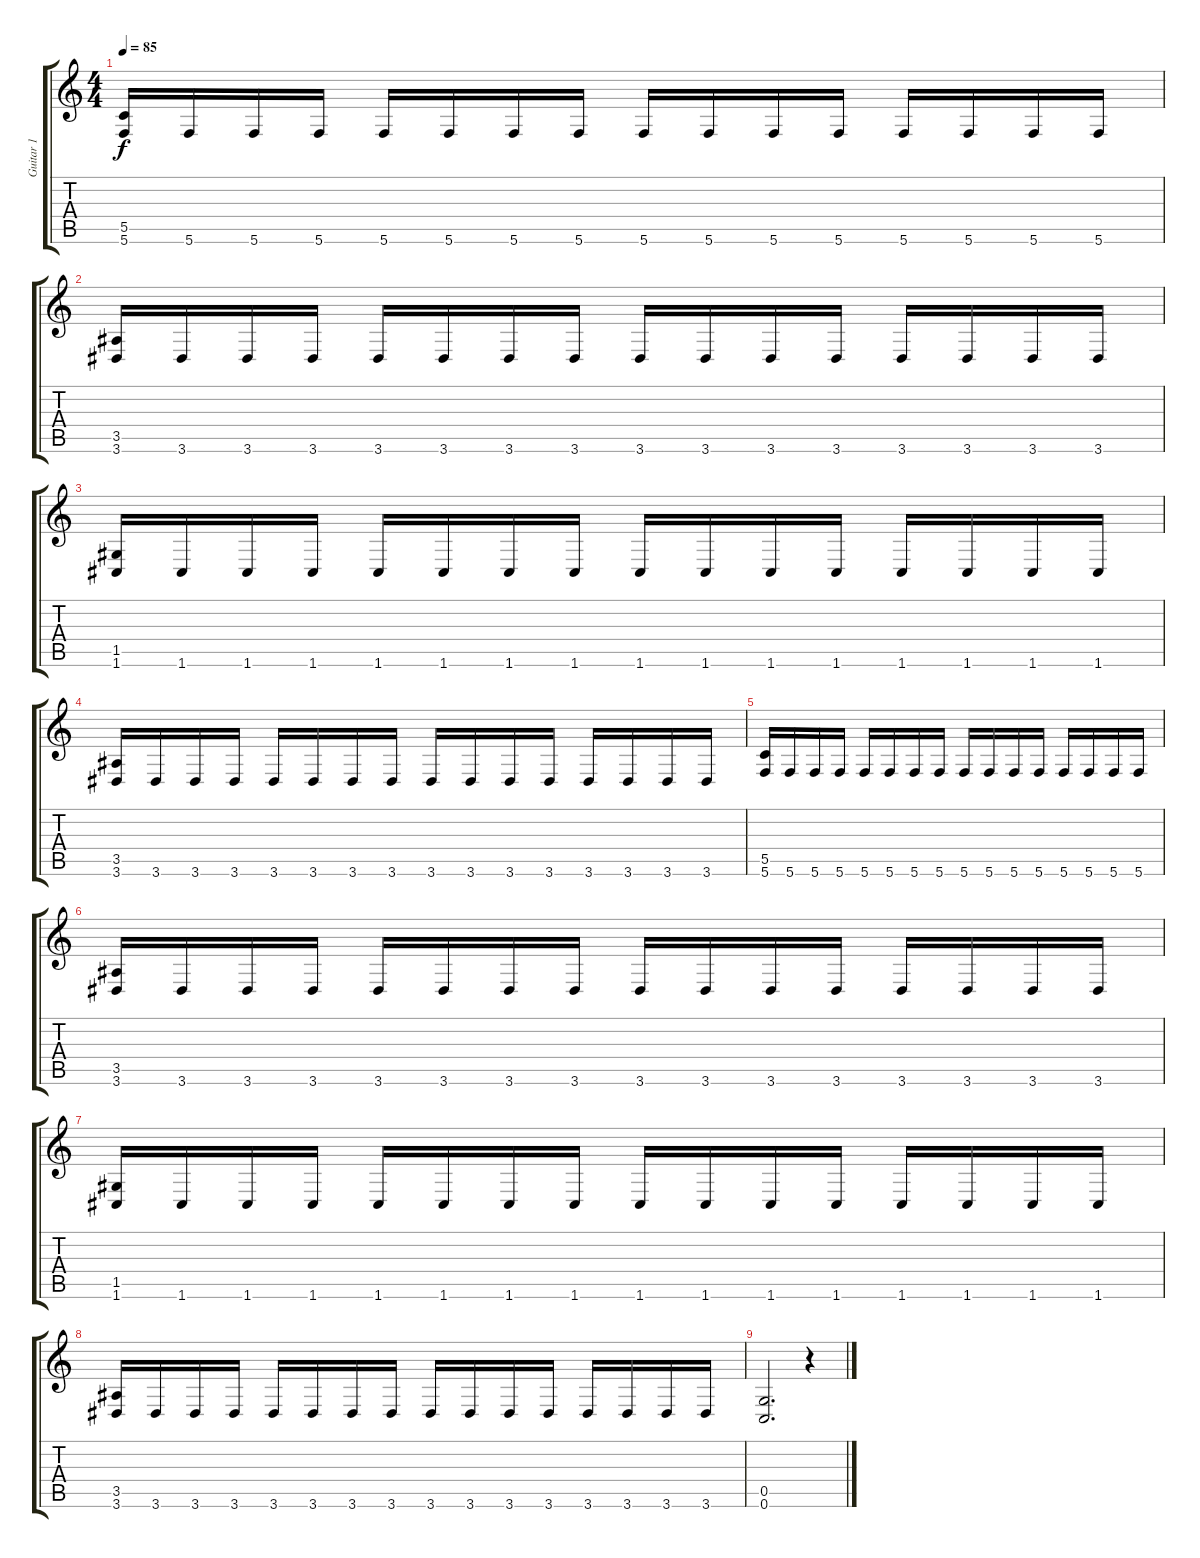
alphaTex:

\track ("Guitar 1" "Guitar 1") {instrument distortionguitar}
\staff {score tabs}
\tuning (D4 A3 F3 C3 G2 C2) {hide}
\ts (4 4)
\tempo 85
\clef g2
\ks c
(5.5 5.6).16{dy f} 5.6.16 5.6.16 5.6.16 5.6.16 5.6.16 5.6.16 5.6.16 5.6.16 5.6.16 5.6.16 5.6.16 5.6.16 5.6.16 5.6.16 5.6.16 |
(3.5 3.6).16 3.6.16 3.6.16 3.6.16 3.6.16 3.6.16 3.6.16 3.6.16 3.6.16 3.6.16 3.6.16 3.6.16 3.6.16 3.6.16 3.6.16 3.6.16 |
(1.5 1.6).16 1.6.16 1.6.16 1.6.16 1.6.16 1.6.16 1.6.16 1.6.16 1.6.16 1.6.16 1.6.16 1.6.16 1.6.16 1.6.16 1.6.16 1.6.16 |
(3.5 3.6).16 3.6.16 3.6.16 3.6.16 3.6.16 3.6.16 3.6.16 3.6.16 3.6.16 3.6.16 3.6.16 3.6.16 3.6.16 3.6.16 3.6.16 3.6.16 |
(5.5 5.6).16 5.6.16 5.6.16 5.6.16 5.6.16 5.6.16 5.6.16 5.6.16 5.6.16 5.6.16 5.6.16 5.6.16 5.6.16 5.6.16 5.6.16 5.6.16 |
(3.5 3.6).16 3.6.16 3.6.16 3.6.16 3.6.16 3.6.16 3.6.16 3.6.16 3.6.16 3.6.16 3.6.16 3.6.16 3.6.16 3.6.16 3.6.16 3.6.16 |
(1.5 1.6).16 1.6.16 1.6.16 1.6.16 1.6.16 1.6.16 1.6.16 1.6.16 1.6.16 1.6.16 1.6.16 1.6.16 1.6.16 1.6.16 1.6.16 1.6.16 |
(3.5 3.6).16 3.6.16 3.6.16 3.6.16 3.6.16 3.6.16 3.6.16 3.6.16 3.6.16 3.6.16 3.6.16 3.6.16 3.6.16 3.6.16 3.6.16 3.6.16 |
(0.5 0.6).2{d} r.4
